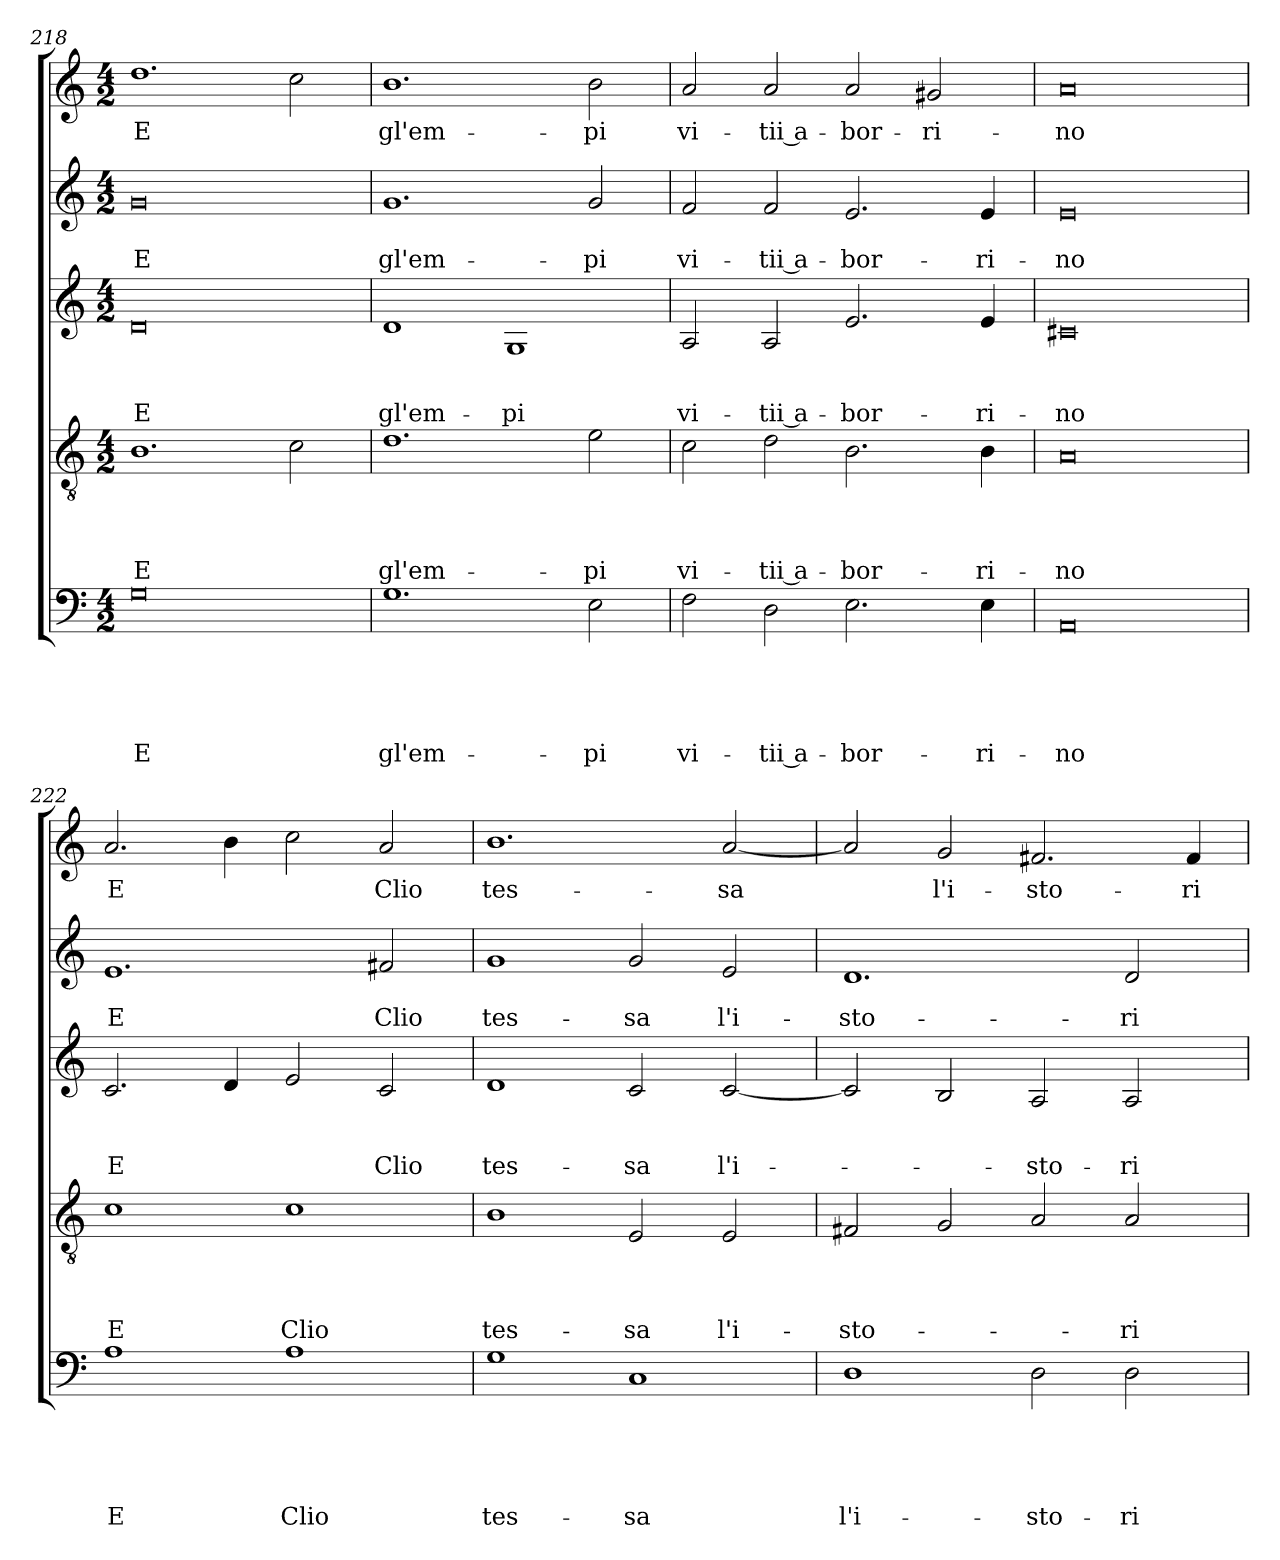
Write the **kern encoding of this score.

**kern	**text	**text	**text	**text	**text	**kern	**text	**text	**text	**text	**kern	**text	**text	**text	**kern	**text	**text	**kern	**text
*part5	*part5	*part5	*part5	*part5	*part5	*part4	*part4	*part4	*part4	*part4	*part3	*part3	*part3	*part3	*part2	*part2	*part2	*part1	*part1
*staff5	*staff5	*staff5	*staff5	*staff5	*staff5	*staff4	*staff4	*staff4	*staff4	*staff4	*staff3	*staff3	*staff3	*staff3	*staff2	*staff2	*staff2	*staff1	*staff1
!!LO:LB:g=z
*clefF4	*	*	*	*	*	*clefGv2	*	*	*	*	*clefG2	*	*	*	*clefG2	*	*	*clefG2	*
*k[]	*	*	*	*	*	*k[]	*	*	*	*	*k[]	*	*	*	*k[]	*	*	*k[]	*
*C:	*	*	*	*	*	*C:	*	*	*	*	*C:	*	*	*	*C:	*	*	*C:	*
*M4/2	*	*	*	*	*	*M4/2	*	*	*	*	*M4/2	*	*	*	*M4/2	*	*	*M4/2	*
=218	=218	=218	=218	=218	=218	=218	=218	=218	=218	=218	=218	=218	=218	=218	=218	=218	=218	=218	=218
!	!	!	!	!	!LO:LY:b	!	!	!	!	!LO:LY:b	!	!	!	!LO:LY:b	!	!	!LO:LY:b	!	!LO:LY:b
0G	.	.	.	.	E	1.B	.	.	.	E	0d	.	.	E	0g	.	E	1.dd	E
.	.	.	.	.	.	2c\	.	.	.	.	.	.	.	.	.	.	.	2cc\	.
=219	=219	=219	=219	=219	=219	=219	=219	=219	=219	=219	=219	=219	=219	=219	=219	=219	=219	=219	=219
!	!	!	!	!	!LO:LY:b	!	!	!	!	!LO:LY:b	!	!	!	!LO:LY:b	!	!	!LO:LY:b	!	!LO:LY:b
1.G	.	.	.	.	gl'em-	1.d	.	.	.	gl'em-	1d	.	.	gl'em-	1.g	.	gl'em-	1.b	gl'em-
!	!	!	!	!	!	!	!	!	!	!	!	!	!	!LO:LY:b	!	!	!	!	!
.	.	.	.	.	.	.	.	.	.	.	1G	.	.	-pi	.	.	.	.	.
!	!	!	!	!	!LO:LY:b	!	!	!	!	!LO:LY:b	!	!	!	!	!	!	!LO:LY:b	!	!LO:LY:b
2E\	.	.	.	.	-pi	2e\	.	.	.	-pi	.	.	.	.	2g/	.	-pi	2b\	-pi
=220	=220	=220	=220	=220	=220	=220	=220	=220	=220	=220	=220	=220	=220	=220	=220	=220	=220	=220	=220
!	!	!	!	!	!LO:LY:b	!	!	!	!	!LO:LY:b	!	!	!	!LO:LY:b	!	!	!LO:LY:b	!	!LO:LY:b
2F\	.	.	.	.	vi-	2c\	.	.	.	vi-	2A/	.	.	vi-	2f/	.	vi-	2a/	vi-
!	!	!	!	!	!LO:LY:b	!	!	!	!	!LO:LY:b	!	!	!	!LO:LY:b	!	!	!LO:LY:b	!	!LO:LY:b
2D\	.	.	.	.	-tii a-	2d\	.	.	.	-tii a-	2A/	.	.	-tii a-	2f/	.	-tii a-	2a/	-tii a-
!	!	!	!	!	!LO:LY:b	!	!	!	!	!LO:LY:b	!	!	!	!LO:LY:b	!	!	!LO:LY:b	!	!LO:LY:b
2.E\	.	.	.	.	-bor-	2.B\	.	.	.	-bor-	2.e/	.	.	-bor-	2.e/	.	-bor-	2a/	-bor-
!	!	!	!	!	!	!	!	!	!	!	!	!	!	!	!	!	!	!	!LO:LY:b
.	.	.	.	.	.	.	.	.	.	.	.	.	.	.	.	.	.	2g#X/	-ri-
!	!	!	!	!	!LO:LY:b	!	!	!	!	!LO:LY:b	!	!	!	!LO:LY:b	!	!	!LO:LY:b	!	!
4E\	.	.	.	.	-ri-	4B\	.	.	.	-ri-	4e/	.	.	-ri-	4e/	.	-ri-	.	.
=221	=221	=221	=221	=221	=221	=221	=221	=221	=221	=221	=221	=221	=221	=221	=221	=221	=221	=221	=221
!	!	!	!	!	!LO:LY:b	!	!	!	!	!LO:LY:b	!	!	!	!LO:LY:b	!	!	!LO:LY:b	!	!LO:LY:b
0AA	.	.	.	.	-no	0A	.	.	.	-no	0c#X	.	.	-no	0e	.	-no	0a	-no
=222	=222	=222	=222	=222	=222	=222	=222	=222	=222	=222	=222	=222	=222	=222	=222	=222	=222	=222	=222
!	!	!	!	!	!LO:LY:b	!	!	!	!	!LO:LY:b	!	!	!	!LO:LY:b	!	!	!LO:LY:b	!	!LO:LY:b
1A	.	.	.	.	E	1c	.	.	.	E	2.c/	.	.	E	1.e	.	E	2.a/	E
.	.	.	.	.	.	.	.	.	.	.	4d/	.	.	.	.	.	.	4b\	.
!	!	!	!	!	!LO:LY:b	!	!	!	!	!LO:LY:b	!	!	!	!	!	!	!	!	!
1A	.	.	.	.	Clio	1c	.	.	.	Clio	2e/	.	.	.	.	.	.	2cc\	.
!	!	!	!	!	!	!	!	!	!	!	!	!	!	!LO:LY:b	!	!	!LO:LY:b	!	!LO:LY:b
.	.	.	.	.	.	.	.	.	.	.	2c/	.	.	Clio	2f#X/	.	Clio	2a/	Clio
=223	=223	=223	=223	=223	=223	=223	=223	=223	=223	=223	=223	=223	=223	=223	=223	=223	=223	=223	=223
!	!	!	!	!	!LO:LY:b	!	!	!	!	!LO:LY:b	!	!	!	!LO:LY:b	!	!	!LO:LY:b	!	!LO:LY:b
1G	.	.	.	.	tes-	1B	.	.	.	tes-	1d	.	.	tes-	1g	.	tes-	1.b	tes-
!	!	!	!	!	!LO:LY:b	!	!	!	!	!LO:LY:b	!	!	!	!LO:LY:b	!	!	!LO:LY:b	!	!
1C	.	.	.	.	-sa	2E/	.	.	.	-sa	2c/	.	.	-sa	2g/	.	-sa	.	.
!	!	!	!	!	!	!	!	!	!	!LO:LY:b	!	!	!	!LO:LY:b	!	!	!LO:LY:b	!	!LO:LY:b
.	.	.	.	.	.	2E/	.	.	.	l'i-	[2c/	.	.	l'i-	2e/	.	l'i-	[2a/	-sa
!!LO:LB:g=z
=224	=224	=224	=224	=224	=224	=224	=224	=224	=224	=224	=224	=224	=224	=224	=224	=224	=224	=224	=224
!	!	!	!	!	!LO:LY:b	!	!	!	!	!LO:LY:b	!	!	!	!	!	!	!LO:LY:b	!	!
1D	.	.	.	.	l'i-	2F#X/	.	.	.	-sto-	2c/]	.	.	.	1.d	.	-sto-	2a/]	.
!	!	!	!	!	!	!	!	!	!	!	!	!	!	!	!	!	!	!	!LO:LY:b
.	.	.	.	.	.	2G/	.	.	.	.	2B/	.	.	.	.	.	.	2g/	l'i-
!	!	!	!	!	!LO:LY:b	!	!	!	!	!	!	!	!	!LO:LY:b	!	!	!	!	!LO:LY:b
2D\	.	.	.	.	-sto-	2A/	.	.	.	.	2A/	.	.	-sto-	.	.	.	2.f#X/	-sto-
!	!	!	!	!	!LO:LY:b	!	!	!	!	!LO:LY:b	!	!	!	!LO:LY:b	!	!	!LO:LY:b	!	!
2D\	.	.	.	.	-ri-	2A/	.	.	.	-ri-	2A/	.	.	-ri-	2d/	.	-ri-	.	.
!	!	!	!	!	!	!	!	!	!	!	!	!	!	!	!	!	!	!	!LO:LY:b
.	.	.	.	.	.	.	.	.	.	.	.	.	.	.	.	.	.	4f#/	-ri-
=	=	=	=	=	=	=	=	=	=	=	=	=	=	=	=	=	=	=	=
*-	*-	*-	*-	*-	*-	*-	*-	*-	*-	*-	*-	*-	*-	*-	*-	*-	*-	*-	*-
